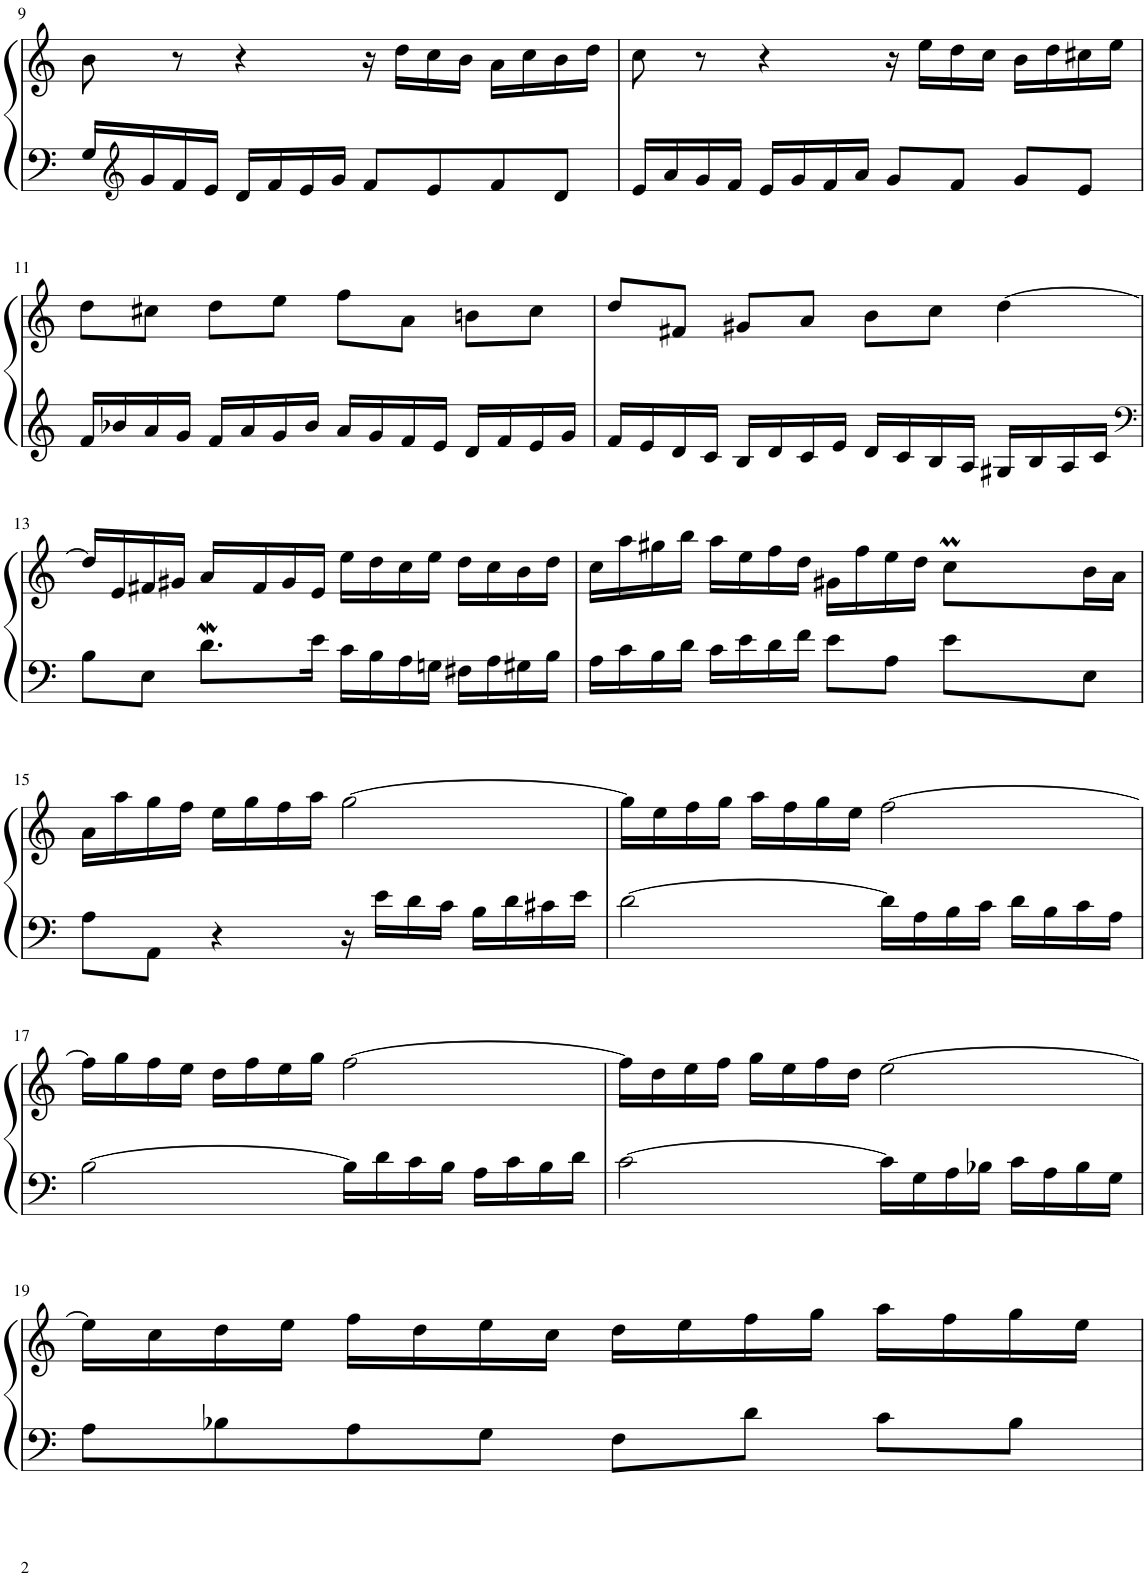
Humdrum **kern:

**kern	**kern
*part1	*part1
*staff2	*staff1
*I"Piano	*
*I'Pno	*
!!LO:PB:g=z
*clefF4	*clefG2
*k[]	*k[]
*M4/4	*M4/4
*met(c)	*met(c)
=9	=9
16G/LL	8b\
*clefG2	*
16g/	.
16f/	8r
16e/JJ	.
16d/LL	4r
16f/	.
16e/	.
16g/JJ	.
8f/L	16r
.	16dd\LL
8e/	16cc\
.	16b\JJ
8f/	16a\LL
.	16cc\
8d/J	16b\
.	16dd\JJ
=10	=10
16e/LL	8cc\
16a/	.
16g/	8r
16f/JJ	.
16e/LL	4r
16g/	.
16f/	.
16a/JJ	.
8g/L	16r
.	16ee\LL
8f/J	16dd\
.	16cc\JJ
8g/L	16b\LL
.	16dd\
8e/J	16cc#X\
.	16ee\JJ
!!LO:LB:g=z
=11	=11
16f/LL	8dd\L
16b-X/	.
16a/	8cc#X\J
16g/JJ	.
16f/LL	8dd\L
16a/	.
16g/	8ee\J
16b-/JJ	.
16a/LL	8ff\L
16g/	.
16f/	8a\J
16e/JJ	.
16d/LL	8bn\L
16f/	.
16e/	8cc#\J
16g/JJ	.
=12	=12
16f/LL	8dd/L
16e/	.
16d/	8f#X/J
16c/JJ	.
16B/LL	8g#X/L
16d/	.
16c/	8a/J
16e/JJ	.
16d/LL	8b\L
16c/	.
16B/	8cc\J
16A/JJ	.
16G#X/LL	[4dd\
16B/	.
16A/	.
16c/JJ	.
!!LO:LB:g=z
=13	=13
*clefF4	*
*^	*
8B\L	4ryy	16dd/LL]
.	.	16e/
8E\J	.	16f#X/
.	.	16g#X/JJ
*	*Xtuplet	*
8.dW\L	128%3d!	16a/LL
.	128%3c!	.
.	32%3.d!	.
.	.	16f#/
.	.	16g#/
16e\Jk	2ryy	16e/JJ
16c\LL	.	16ee\LL
16B\	.	16dd\
16A\	.	16cc\
16Gn\JJ	.	16ee\JJ
16F#X\LL	.	16dd\LL
16A\	.	16cc\
16G#X\	.	16b\
16B\JJ	16ryy	16dd\JJ
*v	*v	*
=14	=14
*	*^
16A\LL	16cc\LL	2.ryy
16c\	16aa\	.
16B\	16gg#X\	.
16d\JJ	16bb\JJ	.
16c\LL	16aa\LL	.
16e\	16ee\	.
16d\	16ff\	.
16f\JJ	16dd\JJ	.
8e\L	16g#X\LL	.
.	16ff\	.
8A\J	16ee\	.
.	16dd\JJ	.
8e\L	8ccM\L	64dd!
.	.	64cc!
.	.	64dd!
.	.	64cc!
.	.	64dd!
.	.	32.cc!
8E\J	16b\L	8ryy
.	16a\JJ	.
*	*v	*v
!!LO:LB:g=z
=15	=15
8A\L	16a\LL
.	16aa\
8AA\J	16gg\
.	16ff\JJ
4r	16ee\LL
.	16gg\
.	16ff\
.	16aa\JJ
16r	[2gg\
16e\LL	.
16d\	.
16c\JJ	.
16B\LL	.
16d\	.
16c#X\	.
16e\JJ	.
=16	=16
[2d\	16gg\LL]
.	16ee\
.	16ff\
.	16gg\JJ
.	16aa\LL
.	16ff\
.	16gg\
.	16ee\JJ
16d\LL]	[2ff\
16A\	.
16B\	.
16c\JJ	.
16d\LL	.
16B\	.
16c\	.
16A\JJ	.
!!LO:LB:g=z
=17	=17
[2B\	16ff\LL]
.	16gg\
.	16ff\
.	16ee\JJ
.	16dd\LL
.	16ff\
.	16ee\
.	16gg\JJ
16B\LL]	[2ff\
16d\	.
16c\	.
16B\JJ	.
16A\LL	.
16c\	.
16B\	.
16d\JJ	.
=18	=18
[2c\	16ff\LL]
.	16dd\
.	16ee\
.	16ff\JJ
.	16gg\LL
.	16ee\
.	16ff\
.	16dd\JJ
16c\LL]	[2ee\
16G\	.
16A\	.
16B-X\JJ	.
16c\LL	.
16A\	.
16B-\	.
16G\JJ	.
!!LO:LB:g=z
=19	=19
8A\L	16ee\LL]
.	16cc\
8B-X\	16dd\
.	16ee\JJ
8A\	16ff\LL
.	16dd\
8G\J	16ee\
.	16cc\JJ
8F\L	16dd\LL
.	16ee\
8d\J	16ff\
.	16gg\JJ
8c\L	16aa\LL
.	16ff\
8B-\J	16gg\
.	16ee\JJ
=	=
*-	*-
